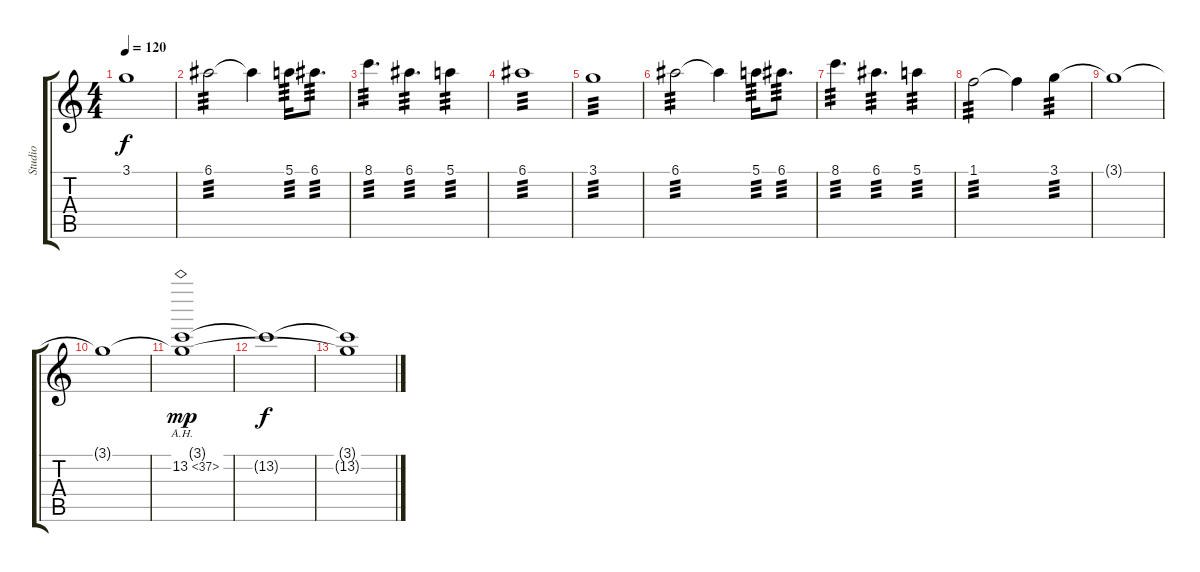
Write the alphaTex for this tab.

\track ("Studio" "Studio") {instrument distortionguitar}
\staff {score tabs}
\tuning (E4 B3 G3 D3 A2 D2) {hide}
\ts (4 4)
\tempo 120
\clef g2
\ks c
3.1{t}.1{dy f} |
6.1.2{tp 3} 6.1{t}.4 5.1.16{tp 3} 6.1.8{d tp 3} |
8.1.4{d tp 3} 6.1.4{d tp 3} 5.1.4{tp 3} |
6.1.1{tp 3} |
3.1.1{tp 3} |
6.1.2{tp 3} 6.1{t}.4 5.1.16{tp 3} 6.1.8{d tp 3} |
8.1.4{d tp 3} 6.1.4{d tp 3} 5.1.4{tp 3} |
1.1.2{tp 3} 1.1{t}.4 3.1.4{tp 3} |
3.1{t}.1 |
3.1{t}.1 |
(3.1{t} 13.2{ah 24}).1{dy mp} |
13.2{t}.1{dy f} |
(3.1{t} 13.2{t}).1
